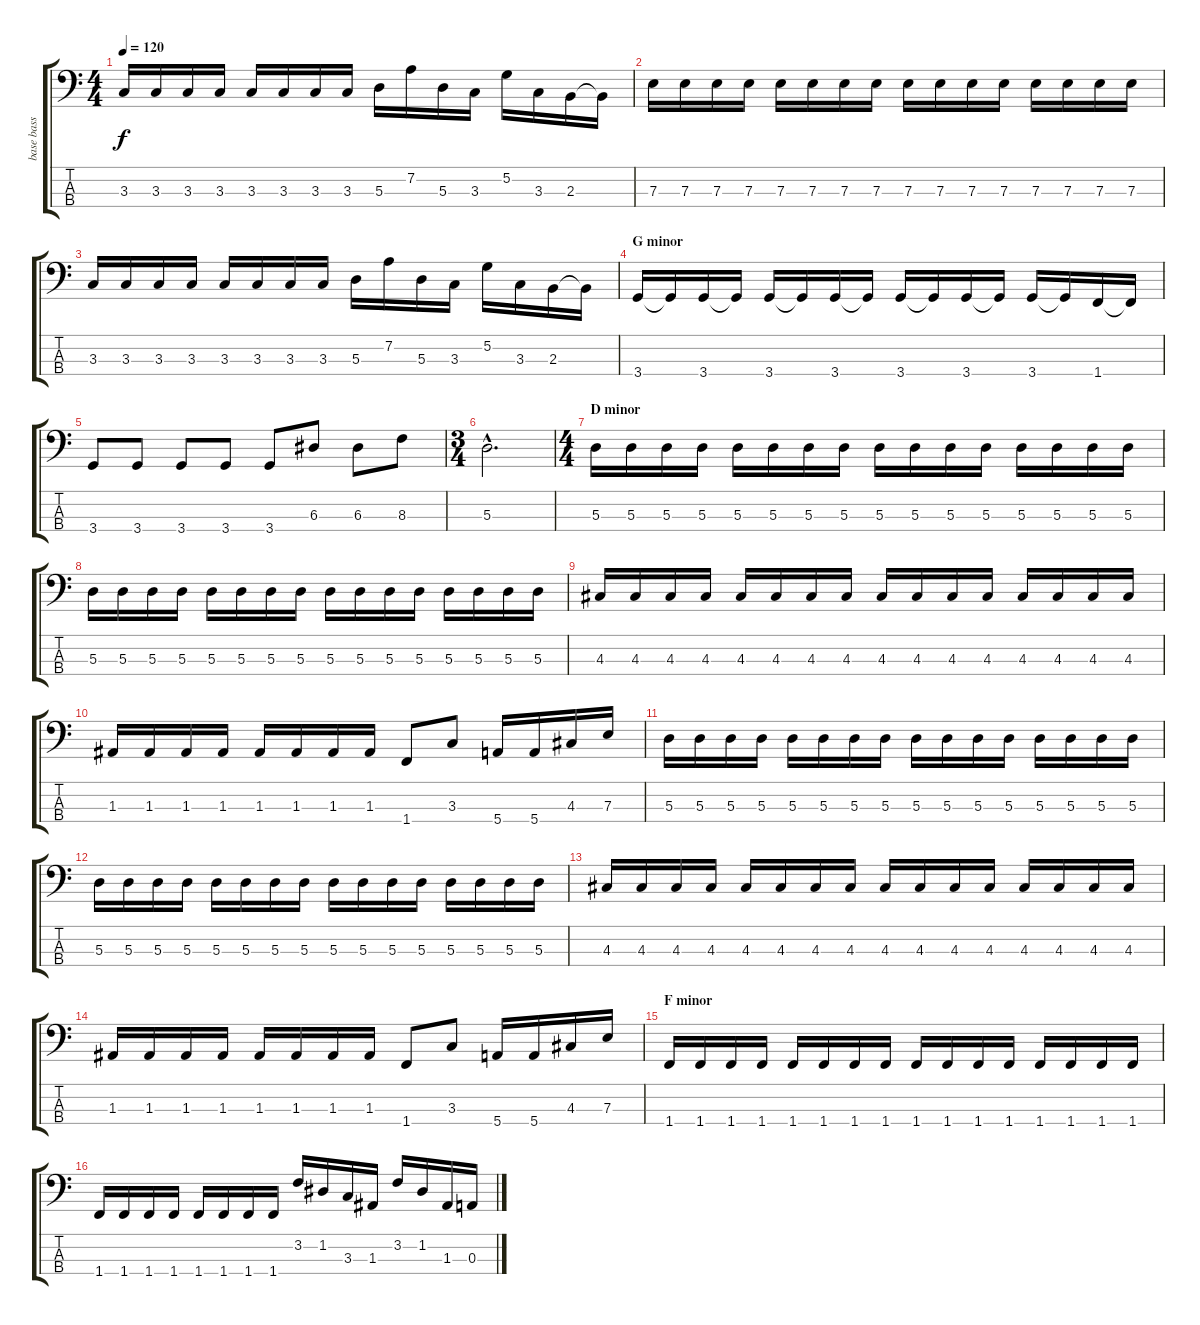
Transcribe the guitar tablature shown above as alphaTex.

\track ("base bass part - finger bass" "base bass ") {instrument electricbassfinger}
\staff {score tabs}
\tuning (G2 D2 A1 E1) {hide}
\ts (4 4)
\tempo 120
\clef f4
\ks c
3.3.16{dy f} 3.3.16 3.3.16 3.3.16 3.3.16 3.3.16 3.3.16 3.3.16 5.3.16 7.2.16 5.3.16 3.3.16 5.2.16 3.3.16 2.3.16 2.3{t}.16 |
7.3.16 7.3.16 7.3.16 7.3.16 7.3.16 7.3.16 7.3.16 7.3.16 7.3.16 7.3.16 7.3.16 7.3.16 7.3.16 7.3.16 7.3.16 7.3.16 |
3.3.16 3.3.16 3.3.16 3.3.16 3.3.16 3.3.16 3.3.16 3.3.16 5.3.16 7.2.16 5.3.16 3.3.16 5.2.16 3.3.16 2.3.16 2.3{t}.16 |
\section ("" "G minor")
3.4.16 3.4{t}.16 3.4.16 3.4{t}.16 3.4.16 3.4{t}.16 3.4.16 3.4{t}.16 3.4.16 3.4{t}.16 3.4.16 3.4{t}.16 3.4.16 3.4{t}.16 1.4.16 1.4{t}.16 |
3.4.8 3.4.8 3.4.8 3.4.8 3.4.8 6.3.8 6.3.8 8.3.8 |
\ts (3 4)
5.3{hac}.2{d} |
\ts (4 4)
\section ("" "D minor")
5.3.16 5.3.16 5.3.16 5.3.16 5.3.16 5.3.16 5.3.16 5.3.16 5.3.16 5.3.16 5.3.16 5.3.16 5.3.16 5.3.16 5.3.16 5.3.16 |
5.3.16 5.3.16 5.3.16 5.3.16 5.3.16 5.3.16 5.3.16 5.3.16 5.3.16 5.3.16 5.3.16 5.3.16 5.3.16 5.3.16 5.3.16 5.3.16 |
4.3.16 4.3.16 4.3.16 4.3.16 4.3.16 4.3.16 4.3.16 4.3.16 4.3.16 4.3.16 4.3.16 4.3.16 4.3.16 4.3.16 4.3.16 4.3.16 |
1.3.16 1.3.16 1.3.16 1.3.16 1.3.16 1.3.16 1.3.16 1.3.16 1.4.8 3.3.8 5.4.16 5.4.16 4.3.16 7.3.16 |
5.3.16 5.3.16 5.3.16 5.3.16 5.3.16 5.3.16 5.3.16 5.3.16 5.3.16 5.3.16 5.3.16 5.3.16 5.3.16 5.3.16 5.3.16 5.3.16 |
5.3.16 5.3.16 5.3.16 5.3.16 5.3.16 5.3.16 5.3.16 5.3.16 5.3.16 5.3.16 5.3.16 5.3.16 5.3.16 5.3.16 5.3.16 5.3.16 |
4.3.16 4.3.16 4.3.16 4.3.16 4.3.16 4.3.16 4.3.16 4.3.16 4.3.16 4.3.16 4.3.16 4.3.16 4.3.16 4.3.16 4.3.16 4.3.16 |
1.3.16 1.3.16 1.3.16 1.3.16 1.3.16 1.3.16 1.3.16 1.3.16 1.4.8 3.3.8 5.4.16 5.4.16 4.3.16 7.3.16 |
\section ("" "F minor")
1.4.16 1.4.16 1.4.16 1.4.16 1.4.16 1.4.16 1.4.16 1.4.16 1.4.16 1.4.16 1.4.16 1.4.16 1.4.16 1.4.16 1.4.16 1.4.16 |
1.4.16 1.4.16 1.4.16 1.4.16 1.4.16 1.4.16 1.4.16 1.4.16 3.2.16 1.2.16 3.3.16 1.3.16 3.2.16 1.2.16 1.3.16 0.3.16
